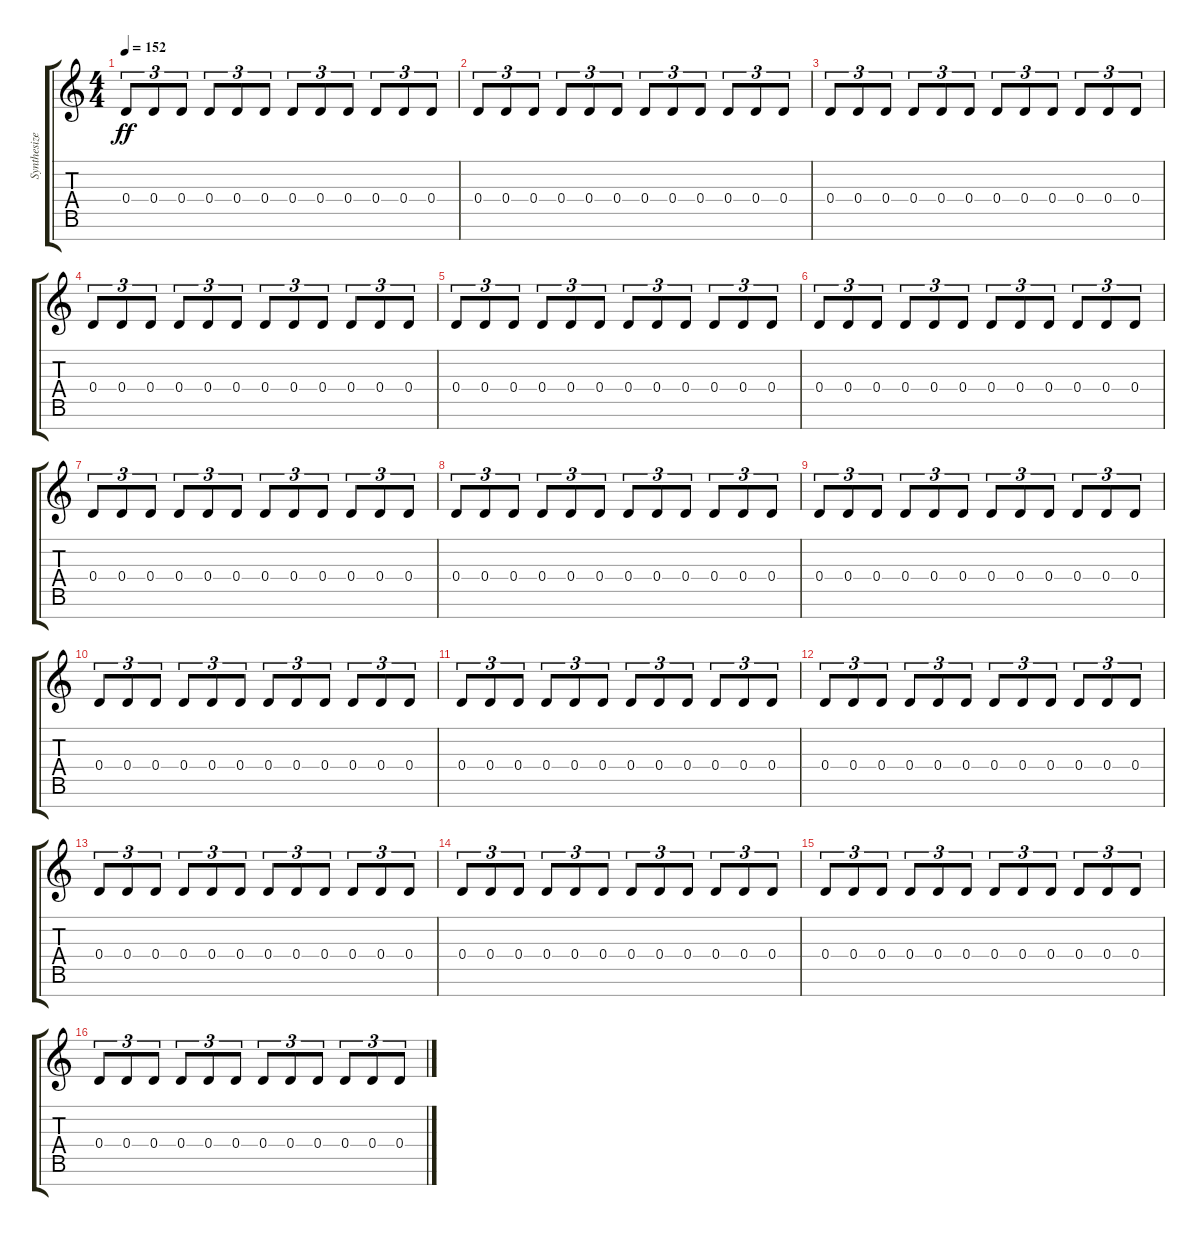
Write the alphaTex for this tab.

\track ("Synthesizer" "Synthesize") {instrument synthbass1}
\staff {score tabs}
\tuning (E4 B3 G3 D3 A2 E2 B1) {hide}
\ts (4 4)
\tempo 152
\clef g2
\ks c
0.4.8{tu (3 2) dy ff} 0.4.8{tu (3 2)} 0.4.8{tu (3 2)} 0.4.8{tu (3 2)} 0.4.8{tu (3 2)} 0.4.8{tu (3 2)} 0.4.8{tu (3 2)} 0.4.8{tu (3 2)} 0.4.8{tu (3 2)} 0.4.8{tu (3 2)} 0.4.8{tu (3 2)} 0.4.8{tu (3 2)} |
0.4.8{tu (3 2)} 0.4.8{tu (3 2)} 0.4.8{tu (3 2)} 0.4.8{tu (3 2)} 0.4.8{tu (3 2)} 0.4.8{tu (3 2)} 0.4.8{tu (3 2)} 0.4.8{tu (3 2)} 0.4.8{tu (3 2)} 0.4.8{tu (3 2)} 0.4.8{tu (3 2)} 0.4.8{tu (3 2)} |
0.4.8{tu (3 2)} 0.4.8{tu (3 2)} 0.4.8{tu (3 2)} 0.4.8{tu (3 2)} 0.4.8{tu (3 2)} 0.4.8{tu (3 2)} 0.4.8{tu (3 2)} 0.4.8{tu (3 2)} 0.4.8{tu (3 2)} 0.4.8{tu (3 2)} 0.4.8{tu (3 2)} 0.4.8{tu (3 2)} |
0.4.8{tu (3 2)} 0.4.8{tu (3 2)} 0.4.8{tu (3 2)} 0.4.8{tu (3 2)} 0.4.8{tu (3 2)} 0.4.8{tu (3 2)} 0.4.8{tu (3 2)} 0.4.8{tu (3 2)} 0.4.8{tu (3 2)} 0.4.8{tu (3 2)} 0.4.8{tu (3 2)} 0.4.8{tu (3 2)} |
0.4.8{tu (3 2)} 0.4.8{tu (3 2)} 0.4.8{tu (3 2)} 0.4.8{tu (3 2)} 0.4.8{tu (3 2)} 0.4.8{tu (3 2)} 0.4.8{tu (3 2)} 0.4.8{tu (3 2)} 0.4.8{tu (3 2)} 0.4.8{tu (3 2)} 0.4.8{tu (3 2)} 0.4.8{tu (3 2)} |
0.4.8{tu (3 2)} 0.4.8{tu (3 2)} 0.4.8{tu (3 2)} 0.4.8{tu (3 2)} 0.4.8{tu (3 2)} 0.4.8{tu (3 2)} 0.4.8{tu (3 2)} 0.4.8{tu (3 2)} 0.4.8{tu (3 2)} 0.4.8{tu (3 2)} 0.4.8{tu (3 2)} 0.4.8{tu (3 2)} |
0.4.8{tu (3 2)} 0.4.8{tu (3 2)} 0.4.8{tu (3 2)} 0.4.8{tu (3 2)} 0.4.8{tu (3 2)} 0.4.8{tu (3 2)} 0.4.8{tu (3 2)} 0.4.8{tu (3 2)} 0.4.8{tu (3 2)} 0.4.8{tu (3 2)} 0.4.8{tu (3 2)} 0.4.8{tu (3 2)} |
0.4.8{tu (3 2)} 0.4.8{tu (3 2)} 0.4.8{tu (3 2)} 0.4.8{tu (3 2)} 0.4.8{tu (3 2)} 0.4.8{tu (3 2)} 0.4.8{tu (3 2)} 0.4.8{tu (3 2)} 0.4.8{tu (3 2)} 0.4.8{tu (3 2)} 0.4.8{tu (3 2)} 0.4.8{tu (3 2)} |
0.4.8{tu (3 2)} 0.4.8{tu (3 2)} 0.4.8{tu (3 2)} 0.4.8{tu (3 2)} 0.4.8{tu (3 2)} 0.4.8{tu (3 2)} 0.4.8{tu (3 2)} 0.4.8{tu (3 2)} 0.4.8{tu (3 2)} 0.4.8{tu (3 2)} 0.4.8{tu (3 2)} 0.4.8{tu (3 2)} |
0.4.8{tu (3 2)} 0.4.8{tu (3 2)} 0.4.8{tu (3 2)} 0.4.8{tu (3 2)} 0.4.8{tu (3 2)} 0.4.8{tu (3 2)} 0.4.8{tu (3 2)} 0.4.8{tu (3 2)} 0.4.8{tu (3 2)} 0.4.8{tu (3 2)} 0.4.8{tu (3 2)} 0.4.8{tu (3 2)} |
0.4.8{tu (3 2)} 0.4.8{tu (3 2)} 0.4.8{tu (3 2)} 0.4.8{tu (3 2)} 0.4.8{tu (3 2)} 0.4.8{tu (3 2)} 0.4.8{tu (3 2)} 0.4.8{tu (3 2)} 0.4.8{tu (3 2)} 0.4.8{tu (3 2)} 0.4.8{tu (3 2)} 0.4.8{tu (3 2)} |
0.4.8{tu (3 2)} 0.4.8{tu (3 2)} 0.4.8{tu (3 2)} 0.4.8{tu (3 2)} 0.4.8{tu (3 2)} 0.4.8{tu (3 2)} 0.4.8{tu (3 2)} 0.4.8{tu (3 2)} 0.4.8{tu (3 2)} 0.4.8{tu (3 2)} 0.4.8{tu (3 2)} 0.4.8{tu (3 2)} |
0.4.8{tu (3 2)} 0.4.8{tu (3 2)} 0.4.8{tu (3 2)} 0.4.8{tu (3 2)} 0.4.8{tu (3 2)} 0.4.8{tu (3 2)} 0.4.8{tu (3 2)} 0.4.8{tu (3 2)} 0.4.8{tu (3 2)} 0.4.8{tu (3 2)} 0.4.8{tu (3 2)} 0.4.8{tu (3 2)} |
0.4.8{tu (3 2)} 0.4.8{tu (3 2)} 0.4.8{tu (3 2)} 0.4.8{tu (3 2)} 0.4.8{tu (3 2)} 0.4.8{tu (3 2)} 0.4.8{tu (3 2)} 0.4.8{tu (3 2)} 0.4.8{tu (3 2)} 0.4.8{tu (3 2)} 0.4.8{tu (3 2)} 0.4.8{tu (3 2)} |
0.4.8{tu (3 2)} 0.4.8{tu (3 2)} 0.4.8{tu (3 2)} 0.4.8{tu (3 2)} 0.4.8{tu (3 2)} 0.4.8{tu (3 2)} 0.4.8{tu (3 2)} 0.4.8{tu (3 2)} 0.4.8{tu (3 2)} 0.4.8{tu (3 2)} 0.4.8{tu (3 2)} 0.4.8{tu (3 2)} |
0.4.8{tu (3 2)} 0.4.8{tu (3 2)} 0.4.8{tu (3 2)} 0.4.8{tu (3 2)} 0.4.8{tu (3 2)} 0.4.8{tu (3 2)} 0.4.8{tu (3 2)} 0.4.8{tu (3 2)} 0.4.8{tu (3 2)} 0.4.8{tu (3 2)} 0.4.8{tu (3 2)} 0.4.8{tu (3 2)}
